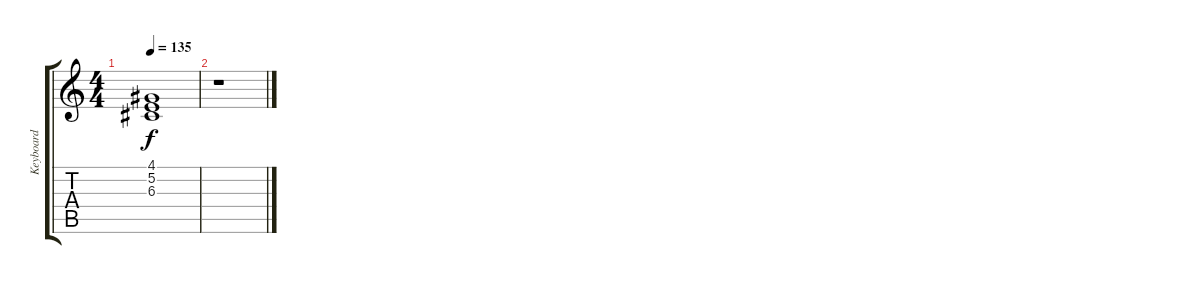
\track ("Keyboard" "Keyboard") {instrument stringensemble1}
\staff {score tabs}
\tuning (E4 B3 G3 D3 A2 E2) {hide}
\ts (4 4)
\tempo 135
\clef g2
\ks c
(4.1 5.2 6.3).1{dy f} |
r.1
